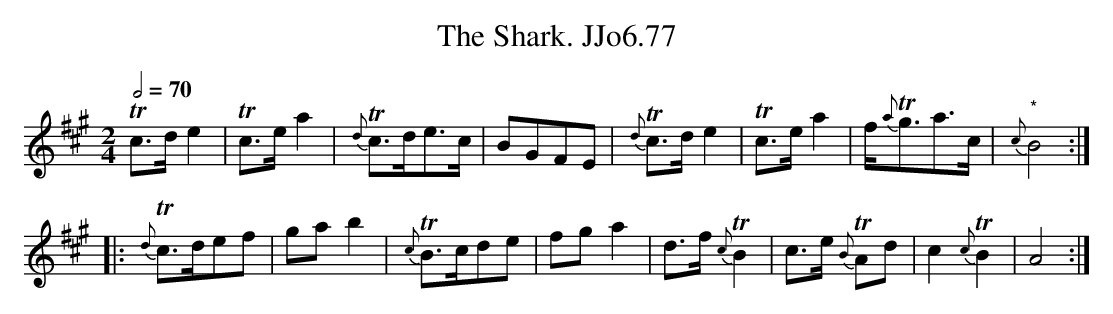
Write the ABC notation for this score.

X:1
T:Shark. JJo6.77, The
M:2/4
L:1/8
Q:1/2=70
K:A
!trill! c>d e2|!trill!c>e a2|{d}!trill!c>de>c|BGFE|{d}!trill!c>d e2|!trill!c>e a2|f<{a}!trill!ga>c|{c}"*"B4 :|
|:{d}!trill!c>def|ga b2|{c}!trill!B>cde|fga2|d>f {c}!trill!B2|c>e {B}!trill!Ad|c2 {c}!trill!B2|A4 :|
